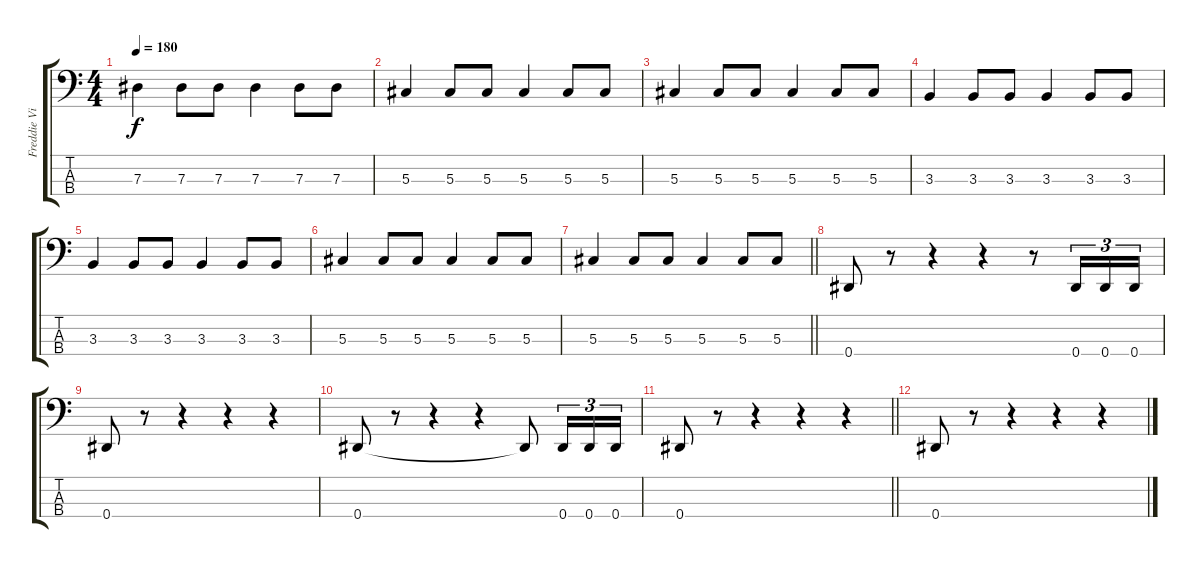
\track ("Freddie Vidales" "Freddie Vi") {instrument electricbassfinger}
\staff {score tabs}
\tuning (Gb2 Db2 Ab1 Eb1) {hide}
\ts (4 4)
\tempo 180
\clef f4
\ks c
7.3.4{dy f} 7.3.8 7.3.8 7.3.4 7.3.8 7.3.8 |
5.3.4 5.3.8 5.3.8 5.3.4 5.3.8 5.3.8 |
5.3.4 5.3.8 5.3.8 5.3.4 5.3.8 5.3.8 |
3.3.4 3.3.8 3.3.8 3.3.4 3.3.8 3.3.8 |
3.3.4 3.3.8 3.3.8 3.3.4 3.3.8 3.3.8 |
5.3.4 5.3.8 5.3.8 5.3.4 5.3.8 5.3.8 |
\barLineRight lightlight
5.3.4 5.3.8 5.3.8 5.3.4 5.3.8 5.3.8 |
0.4.8 r.8 r.4 r.4 r.8 0.4.16{tu (3 2)} 0.4.16{tu (3 2)} 0.4.16{tu (3 2)} |
0.4.8 r.8 r.4 r.4 r.4 |
0.4.8 r.8 r.4 r.4 0.4{t}.8 0.4.16{tu (3 2)} 0.4.16{tu (3 2)} 0.4.16{tu (3 2)} |
\barLineRight lightlight
0.4.8 r.8 r.4 r.4 r.4 |
0.4.8 r.8 r.4 r.4 r.4
